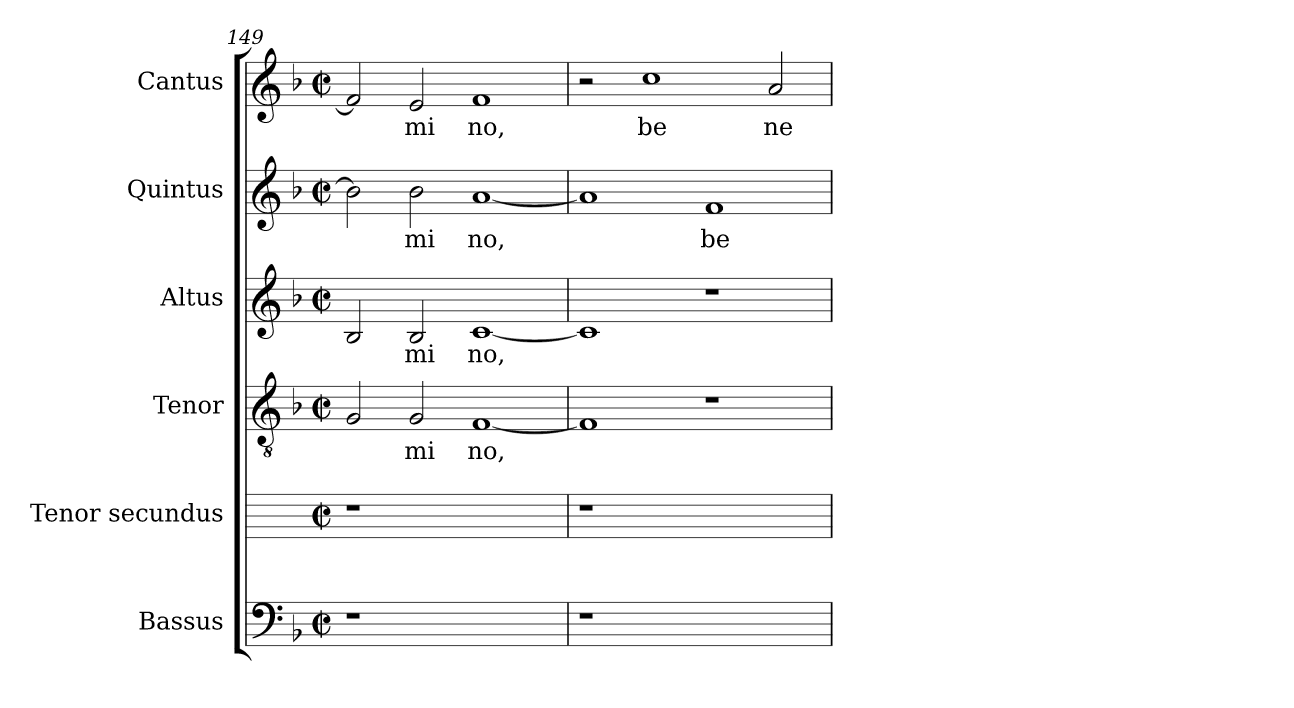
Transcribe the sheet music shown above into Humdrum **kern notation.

**kern	**kern	**kern	**text	**kern	**text	**kern	**text	**kern	**text
*part6	*part5	*part4	*part4	*part3	*part3	*part2	*part2	*part1	*part1
*staff6	*staff5	*staff4	*staff4	*staff3	*staff3	*staff2	*staff2	*staff1	*staff1
*I"Bassus	*I"Tenor  secundus	*I"Tenor	*	*I"Altus	*	*I"Quintus	*	*I"Cantus	*
*I'B	*	*I'T	*	*I'A	*	*I'Q	*	*I'C	*
*clefF4	*	*clefGv2	*	*clefG2	*	*clefG2	*	*clefG2	*
*k[b-]	*k[]	*k[b-]	*	*k[b-]	*	*k[b-]	*	*k[b-]	*
*F:	*C:	*F:	*	*F:	*	*F:	*	*F:	*
*M2/2	*M2/2	*M2/2	*	*M2/2	*	*M2/2	*	*M2/2	*
*met(c|)	*met(c|)	*met(c|)	*	*met(c|)	*	*met(c|)	*	*met(c|)	*
=149	=149	=149	=149	=149	=149	=149	=149	=149	=149
!	!	!	!LO:LY:b:cj	!	!LO:LY:b:cj	!	!LO:LY:b:cj	!	!LO:LY:b:cj
1r	1r	2G/	.	2B-/	.	2b-\]	.	2f/]	.
!	!	!	!LO:LY:b:cj	!	!LO:LY:b:cj	!	!LO:LY:b:cj	!	!LO:LY:b:cj
.	.	2G/	mi	2B-/	mi	2b-\	mi	2e/	mi
!	!	!	!LO:LY:b:cj	!	!LO:LY:b:cj	!	!LO:LY:b:cj	!	!LO:LY:b:cj
1ryy	1ryy	[<1F	no,	[<1c	no,	[<1a	no,	1f	no,
=150	=150	=150	=150	=150	=150	=150	=150	=150	=150
!	!	!	!LO:LY:b:cj	!	!LO:LY:b:cj	!	!LO:LY:b:cj	!	!
1r	1r	1F]	.	1c]	.	1a]	.	2r	.
!	!	!	!	!	!	!	!	!	!LO:LY:b:cj
.	.	.	.	.	.	.	.	1cc	be
!	!	!	!	!	!	!	!LO:LY:b:cj	!	!
1ryy	1ryy	1r	.	1r	.	1f	be	.	.
!	!	!	!	!	!	!	!	!	!LO:LY:b:cj
.	.	.	.	.	.	.	.	2a/	ne
=	=	=	=	=	=	=	=	=	=
*-	*-	*-	*-	*-	*-	*-	*-	*-	*-
